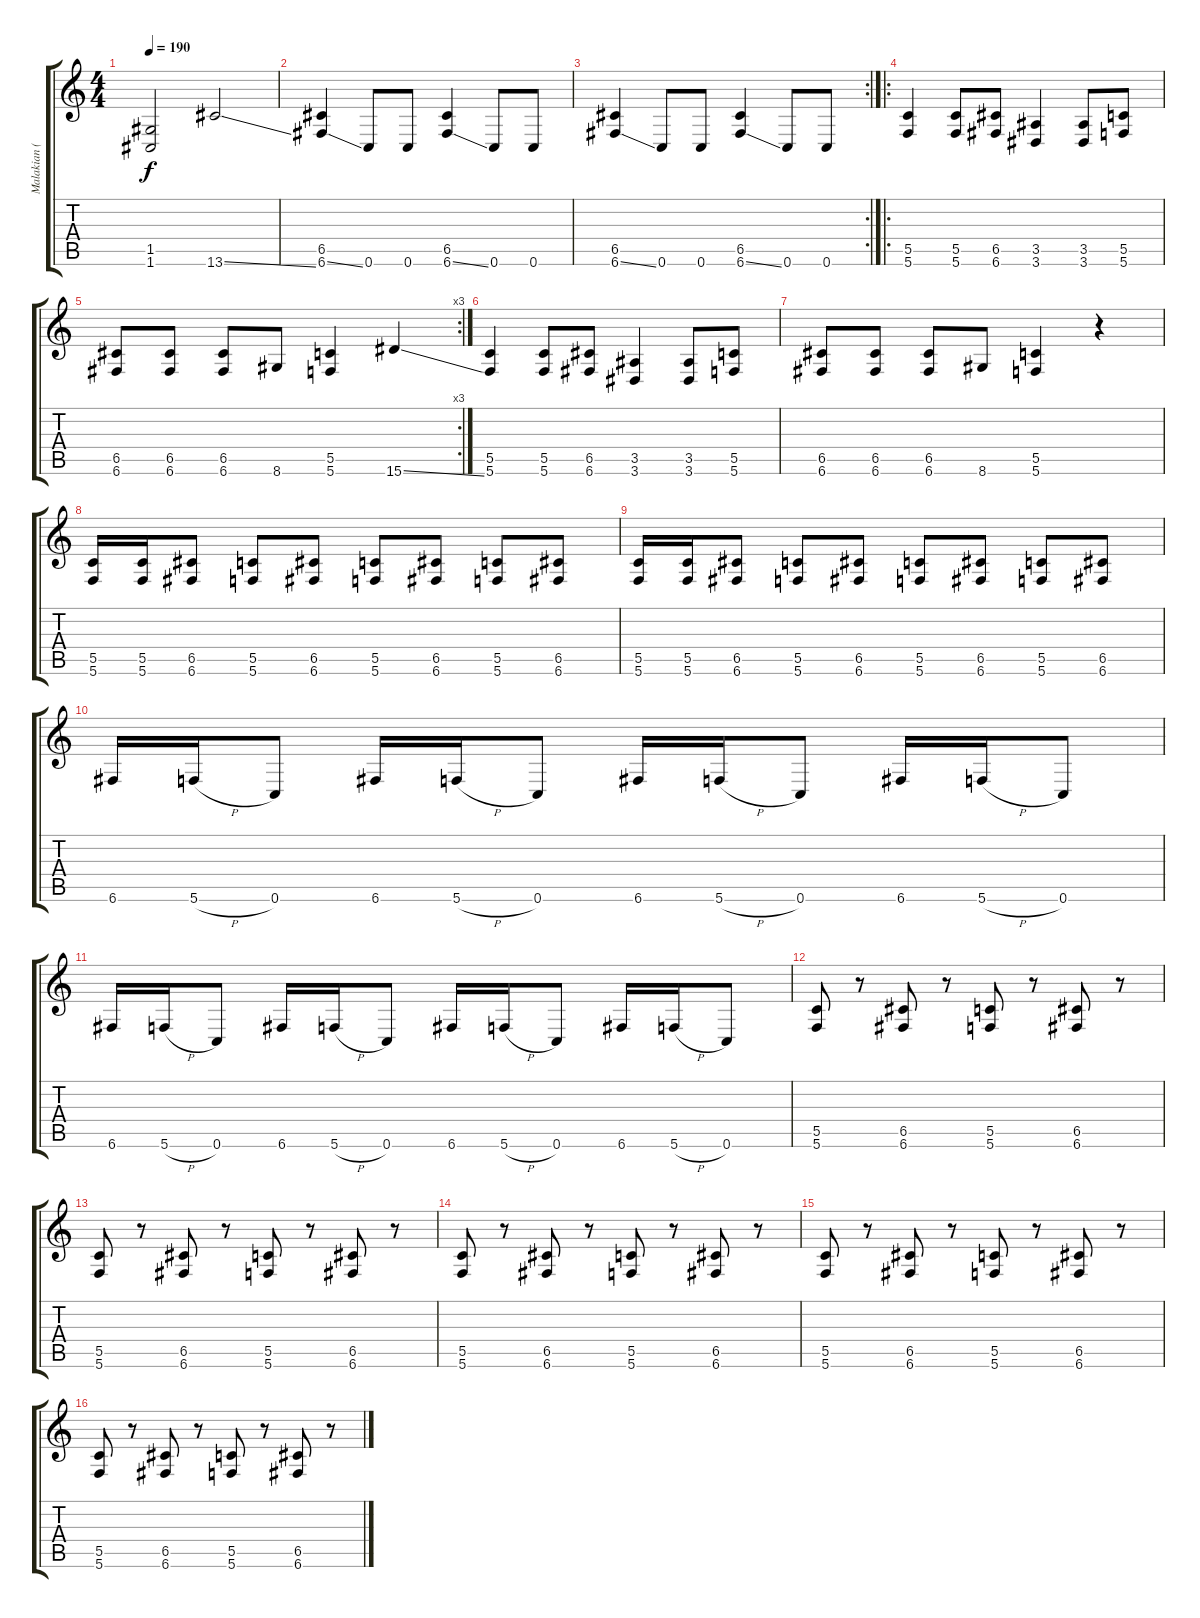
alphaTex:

\track ("Malakian (Dist.)" "Malakian (") {instrument distortionguitar}
\staff {score tabs}
\tuning (D4 A3 F3 C3 G2 C2) {hide}
\ts (4 4)
\tempo 190
\clef g2
\ks c
(1.5 1.6).2{dy f} 13.6{ss}.2 |
(6.5 6.6{ss}).4 0.6.8 0.6.8 (6.5 6.6{ss}).4 0.6.8 0.6.8 |
\rc 2
(6.5 6.6{ss}).4 0.6.8 0.6.8 (6.5 6.6{ss}).4 0.6.8 0.6.8 |
\ro
(5.5 5.6).4 (5.5 5.6).8 (6.5 6.6).8 (3.5 3.6).4 (3.5 3.6).8 (5.5 5.6).8 |
\rc 3
(6.5 6.6).8 (6.5 6.6).8 (6.5 6.6).8 8.6.8 (5.5 5.6).4 15.6{ss}.4 |
(5.5 5.6).4 (5.5 5.6).8 (6.5 6.6).8 (3.5 3.6).4 (3.5 3.6).8 (5.5 5.6).8 |
(6.5 6.6).8 (6.5 6.6).8 (6.5 6.6).8 8.6.8 (5.5 5.6).4 r.4 |
(5.5 5.6).16 (5.5 5.6).16 (6.5 6.6).8 (5.5 5.6).8 (6.5 6.6).8 (5.5 5.6).8 (6.5 6.6).8 (5.5 5.6).8 (6.5 6.6).8 |
(5.5 5.6).16 (5.5 5.6).16 (6.5 6.6).8 (5.5 5.6).8 (6.5 6.6).8 (5.5 5.6).8 (6.5 6.6).8 (5.5 5.6).8 (6.5 6.6).8 |
6.6.16 5.6{h}.16 0.6.8 6.6.16 5.6{h}.16 0.6.8 6.6.16 5.6{h}.16 0.6.8 6.6.16 5.6{h}.16 0.6.8 |
6.6.16 5.6{h}.16 0.6.8 6.6.16 5.6{h}.16 0.6.8 6.6.16 5.6{h}.16 0.6.8 6.6.16 5.6{h}.16 0.6.8 |
(5.5 5.6).8 r.8 (6.5 6.6).8 r.8 (5.5 5.6).8 r.8 (6.5 6.6).8 r.8 |
(5.5 5.6).8 r.8 (6.5 6.6).8 r.8 (5.5 5.6).8 r.8 (6.5 6.6).8 r.8 |
(5.5 5.6).8 r.8 (6.5 6.6).8 r.8 (5.5 5.6).8 r.8 (6.5 6.6).8 r.8 |
(5.5 5.6).8 r.8 (6.5 6.6).8 r.8 (5.5 5.6).8 r.8 (6.5 6.6).8 r.8 |
(5.5 5.6).8 r.8 (6.5 6.6).8 r.8 (5.5 5.6).8 r.8 (6.5 6.6).8 r.8
